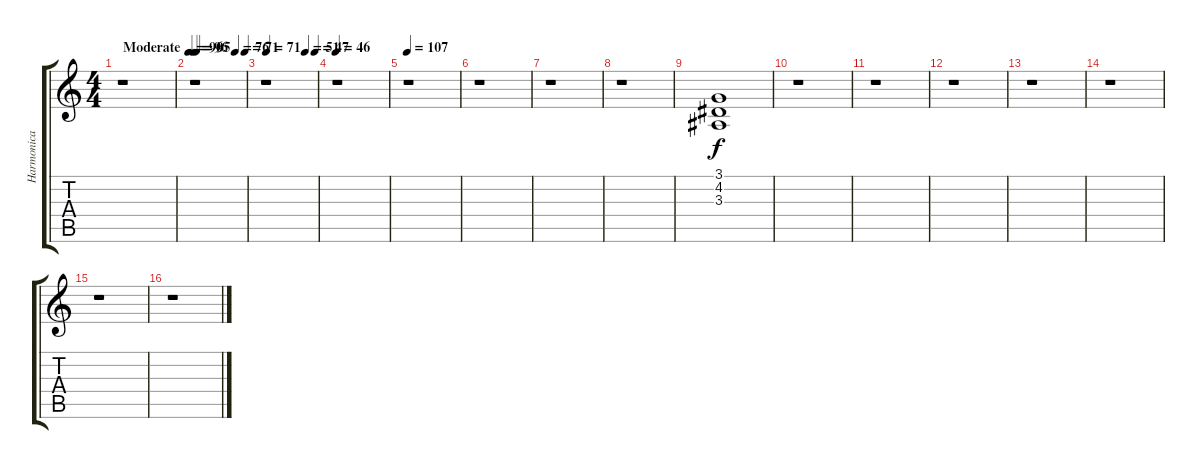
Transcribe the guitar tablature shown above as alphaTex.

\track ("Harmonica" "Harmonica") {instrument harmonica}
\staff {score tabs}
\tuning (E4 B3 G3 D3 A2 E2) {hide}
\ts (4 4)
\tempo (96 "Moderate")
\clef g2
\ks c
r.1{dy f instrument harmonica} |
\tempo 96
\tempo (95 0.052083333333333336)
\tempo (76 0.8020833333333334)
\tempo (71 0.9895833333333334)
r.1 |
\tempo (71 0.03125)
\tempo (51 0.78125)
\tempo (47 0.96875)
r.1 |
\tempo 46
r.1 |
\tempo 107
r.1 |
r.1 |
r.1 |
r.1 |
(3.1 4.2 3.3).1 |
r.1 |
r.1 |
r.1 |
r.1 |
r.1 |
r.1 |
r.1
